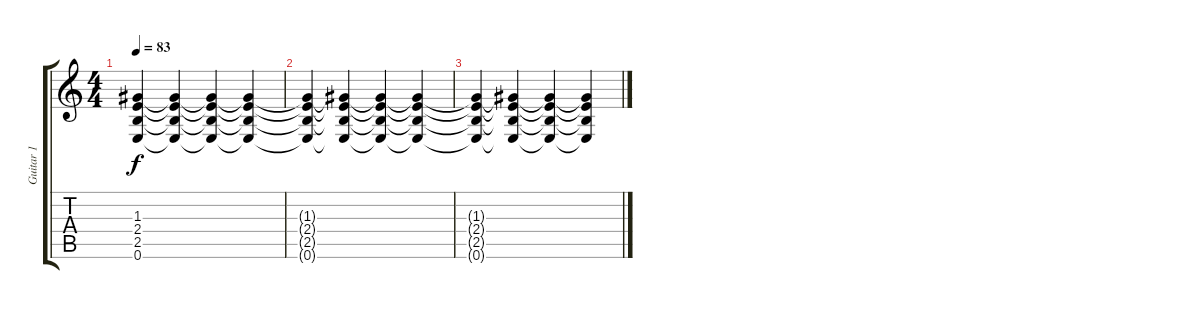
\track ("Guitar 1" "Guitar 1") {instrument acousticguitarnylon}
\staff {score tabs}
\tuning (E4 B3 G3 D3 A2 E2) {hide}
\ts (4 4)
\tempo 83
\clef g2
\ks c
(1.3{t} 2.4{t} 2.5{t} 0.6{t}).4{dy f} (1.3{t} 2.4{t} 2.5{t} 0.6{t}).4 (1.3{t} 2.4{t} 2.5{t} 0.6{t}).4 (1.3{t} 2.4{t} 2.5{t} 0.6{t}).4 |
(1.3{t} 2.4{t} 2.5{t} 0.6{t}).4 (1.3{t} 2.4{t} 2.5{t} 0.6{t}).4 (1.3{t} 2.4{t} 2.5{t} 0.6{t}).4 (1.3{t} 2.4{t} 2.5{t} 0.6{t}).4 |
(1.3{t} 2.4{t} 2.5{t} 0.6{t}).4 (1.3{t} 2.4{t} 2.5{t} 0.6{t}).4 (1.3{t} 2.4{t} 2.5{t} 0.6{t}).4 (1.3{t} 2.4{t} 2.5{t} 0.6{t}).4
